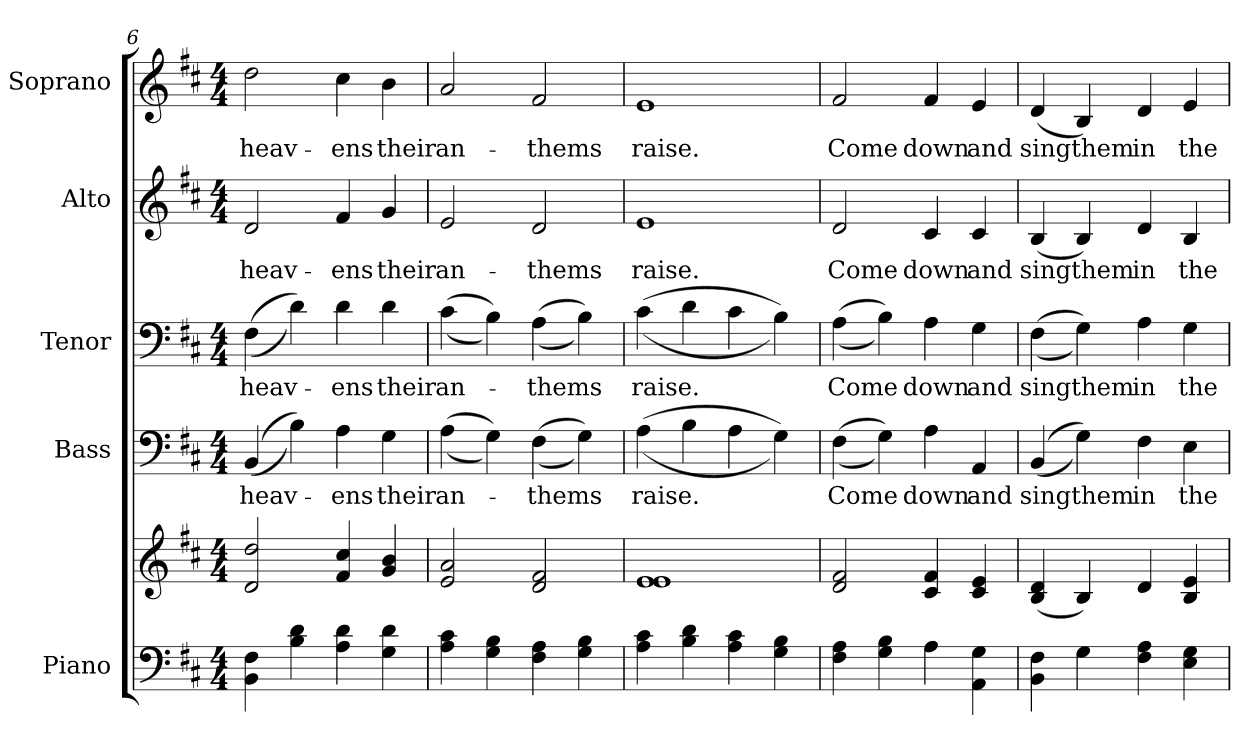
**kern	**kern	**kern	**text	**kern	**text	**kern	**text	**kern	**text
*part5	*part5	*part4	*part4	*part3	*part3	*part2	*part2	*part1	*part1
*staff6	*staff5	*staff4	*staff4	*staff3	*staff3	*staff2	*staff2	*staff1	*staff1
*I"Piano	*	*I"Bass	*	*I"Tenor	*	*I"Alto	*	*I"Soprano	*
*I'Pno.	*	*I'B.	*	*I'T.	*	*I'A.	*	*I'S.	*
*clefF4	*clefG2	*clefF4	*	*clefF4	*	*clefG2	*	*clefG2	*
*k[f#c#]	*k[f#c#]	*k[f#c#]	*	*k[f#c#]	*	*k[f#c#]	*	*k[f#c#]	*
*D:	*D:	*D:	*	*D:	*	*D:	*	*D:	*
*M4/4	*M4/4	*M4/4	*	*M4/4	*	*M4/4	*	*M4/4	*
=6	=6	=6	=6	=6	=6	=6	=6	=6	=6
!	!	!	!LO:LY:b:color=#000000	!	!	!	!	!	!
!	!	!	!	!	!LO:LY:b:color=#000000	!	!	!	!
!	!	!	!	!	!	!	!LO:LY:b:color=#000000	!	!
!	!	!	!	!	!	!	!	!	!LO:LY:b:color=#000000
4BBi\ 4F#i	2di/ 2ddi	((4BBi/	heav-	((4F#i\	heav-	2di/	heav-	2ddi\	heav-
4Bi\ 4di	.	4Bi\))	.	4di\))	.	.	.	.	.
!	!	!	!LO:LY:b:color=#000000	!	!	!	!	!	!
!	!	!	!	!	!LO:LY:b:color=#000000	!	!	!	!
!	!	!	!	!	!	!	!LO:LY:b:color=#000000	!	!
!	!	!	!	!	!	!	!	!	!LO:LY:b:color=#000000
4Ai\ 4di	4f#i/ 4cc#i	4Ai\	-ens	4di\	-ens	4f#i/	-ens	4cc#i\	-ens
!	!	!	!LO:LY:b:color=#000000	!	!	!	!	!	!
!	!	!	!	!	!LO:LY:b:color=#000000	!	!	!	!
!	!	!	!	!	!	!	!LO:LY:b:color=#000000	!	!
!	!	!	!	!	!	!	!	!	!LO:LY:b:color=#000000
4Gi\ 4di	4gi/ 4bi	4Gi\	their	4di\	their	4gi/	their	4bi\	their
=7	=7	=7	=7	=7	=7	=7	=7	=7	=7
!	!	!	!LO:LY:b:color=#000000	!	!	!	!	!	!
!	!	!	!	!	!LO:LY:b:color=#000000	!	!	!	!
!	!	!	!	!	!	!	!LO:LY:b:color=#000000	!	!
!	!	!	!	!	!	!	!	!	!LO:LY:b:color=#000000
4Ai\ 4c#i	2ei/ 2ai	((4Ai\	an-	((4c#i\	an-	2ei/	an-	2ai/	an-
4Gi\ 4Bi	.	4Gi\))	.	4Bi\))	.	.	.	.	.
!	!	!	!LO:LY:b:color=#000000	!	!	!	!	!	!
!	!	!	!	!	!LO:LY:b:color=#000000	!	!	!	!
!	!	!	!	!	!	!	!LO:LY:b:color=#000000	!	!
!	!	!	!	!	!	!	!	!	!LO:LY:b:color=#000000
4F#i\ 4Ai	2di/ 2f#i	((4F#i\	-thems	((4Ai\	-thems	2di/	-thems	2f#i/	-thems
4Gi\ 4Bi	.	4Gi\))	.	4Bi\))	.	.	.	.	.
=8	=8	=8	=8	=8	=8	=8	=8	=8	=8
!	!	!	!LO:LY:b:color=#000000	!	!	!	!	!	!
!	!	!	!	!	!LO:LY:b:color=#000000	!	!	!	!
!	!	!	!	!	!	!	!LO:LY:b:color=#000000	!	!
!	!	!	!	!	!	!	!	!	!LO:LY:b:color=#000000
4Ai\ 4c#i	1ei 1ei	((4Ai\	raise.	((4c#i\	raise.	1ei	raise.	1ei	raise.
4Bi\ 4di	.	4Bi\	.	4di\	.	.	.	.	.
4Ai\ 4c#i	.	4Ai\	.	4c#i\	.	.	.	.	.
4Gi\ 4Bi	.	4Gi\))	.	4Bi\))	.	.	.	.	.
!!LO:PB:g=z
=9	=9	=9	=9	=9	=9	=9	=9	=9	=9
!	!	!	!LO:LY:b:color=#000000	!	!	!	!	!	!
!	!	!	!	!	!LO:LY:b:color=#000000	!	!	!	!
!	!	!	!	!	!	!	!LO:LY:b:color=#000000	!	!
!	!	!	!	!	!	!	!	!	!LO:LY:b:color=#000000
4F#i\ 4Ai	2di/ 2f#i	((4F#i\	Come	((4Ai\	Come	2di/	Come	2f#i/	Come
4Gi\ 4Bi	.	4Gi\))	.	4Bi\))	.	.	.	.	.
!	!	!	!LO:LY:b:color=#000000	!	!	!	!	!	!
!	!	!	!	!	!LO:LY:b:color=#000000	!	!	!	!
!	!	!	!	!	!	!	!LO:LY:b:color=#000000	!	!
!	!	!	!	!	!	!	!	!	!LO:LY:b:color=#000000
4Ai\	4c#i/ 4f#i	4Ai\	down	4Ai\	down	4c#i/	down	4f#i/	down
!	!	!	!LO:LY:b:color=#000000	!	!	!	!	!	!
!	!	!	!	!	!LO:LY:b:color=#000000	!	!	!	!
!	!	!	!	!	!	!	!LO:LY:b:color=#000000	!	!
!	!	!	!	!	!	!	!	!	!LO:LY:b:color=#000000
4AAi\ 4Gi	4c#i/ 4ei	4AAi/	and	4Gi\	and	4c#i/	and	4ei/	and
=10	=10	=10	=10	=10	=10	=10	=10	=10	=10
!	!	!	!LO:LY:b:color=#000000	!	!	!	!	!	!
!	!	!	!	!	!LO:LY:b:color=#000000	!	!	!	!
!	!	!	!	!	!	!	!LO:LY:b:color=#000000	!	!
!	!	!	!	!	!	!	!	!	!LO:LY:b:color=#000000
4BBi\ 4F#i	(4Bi/ 4di	((4BBi/	sing	((4F#i\	sing	(4Bi/	sing	(4di/	sing
!	!	!	!LO:LY:b:color=#000000	!	!	!	!	!	!
!	!	!	!	!	!LO:LY:b:color=#000000	!	!	!	!
!	!	!	!	!	!	!	!LO:LY:b:color=#000000	!	!
!	!	!	!	!	!	!	!	!	!LO:LY:b:color=#000000
4Gi\	4Bi/)	4Gi\))	them	4Gi\))	them	4Bi/)	them	4Bi/)	them
!	!	!	!LO:LY:b:color=#000000	!	!	!	!	!	!
!	!	!	!	!	!LO:LY:b:color=#000000	!	!	!	!
!	!	!	!	!	!	!	!LO:LY:b:color=#000000	!	!
!	!	!	!	!	!	!	!	!	!LO:LY:b:color=#000000
4F#i\ 4Ai	4di/	4F#i\	in	4Ai\	in	4di/	in	4di/	in
!	!	!	!LO:LY:b:color=#000000	!	!	!	!	!	!
!	!	!	!	!	!LO:LY:b:color=#000000	!	!	!	!
!	!	!	!	!	!	!	!LO:LY:b:color=#000000	!	!
!	!	!	!	!	!	!	!	!	!LO:LY:b:color=#000000
4Ei\ 4Gi	4Bi/ 4ei	4Ei\	the	4Gi\	the	4Bi/	the	4ei/	the
=	=	=	=	=	=	=	=	=	=
*-	*-	*-	*-	*-	*-	*-	*-	*-	*-
